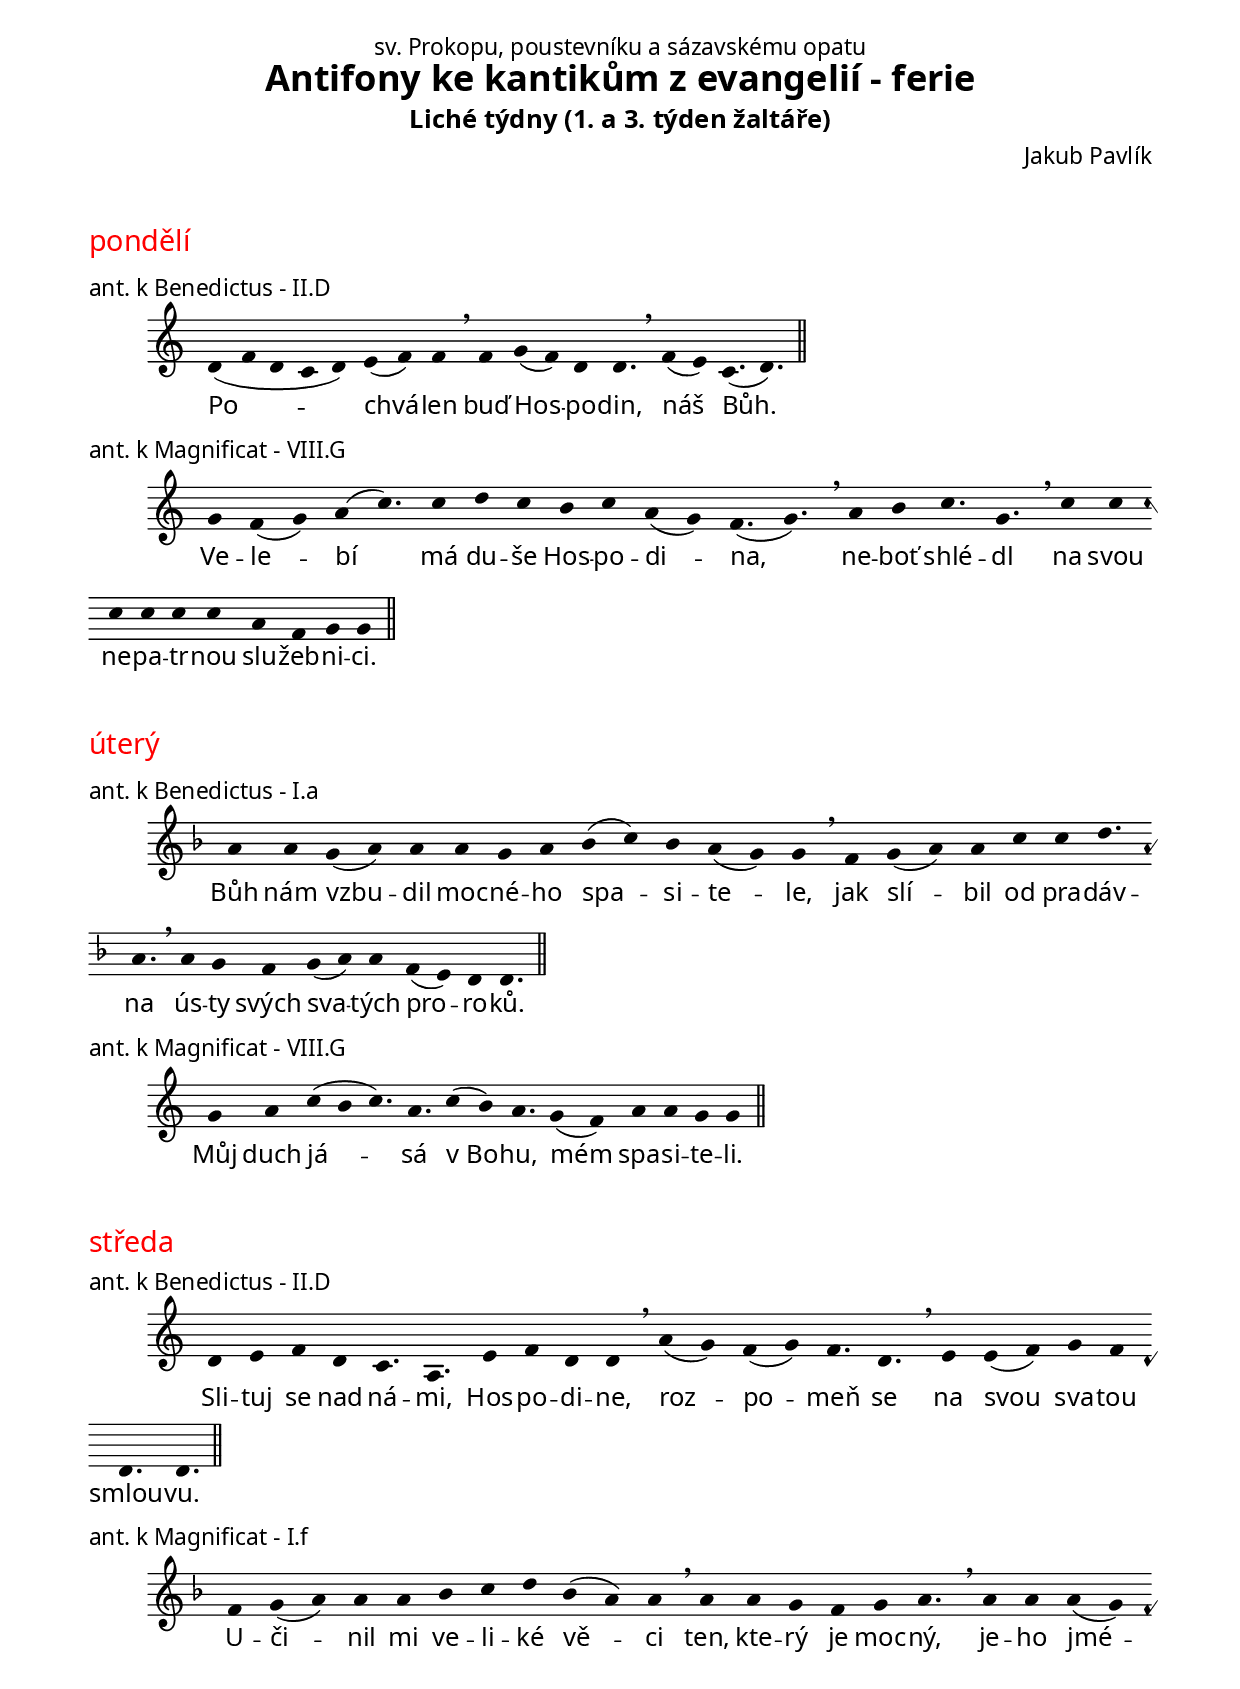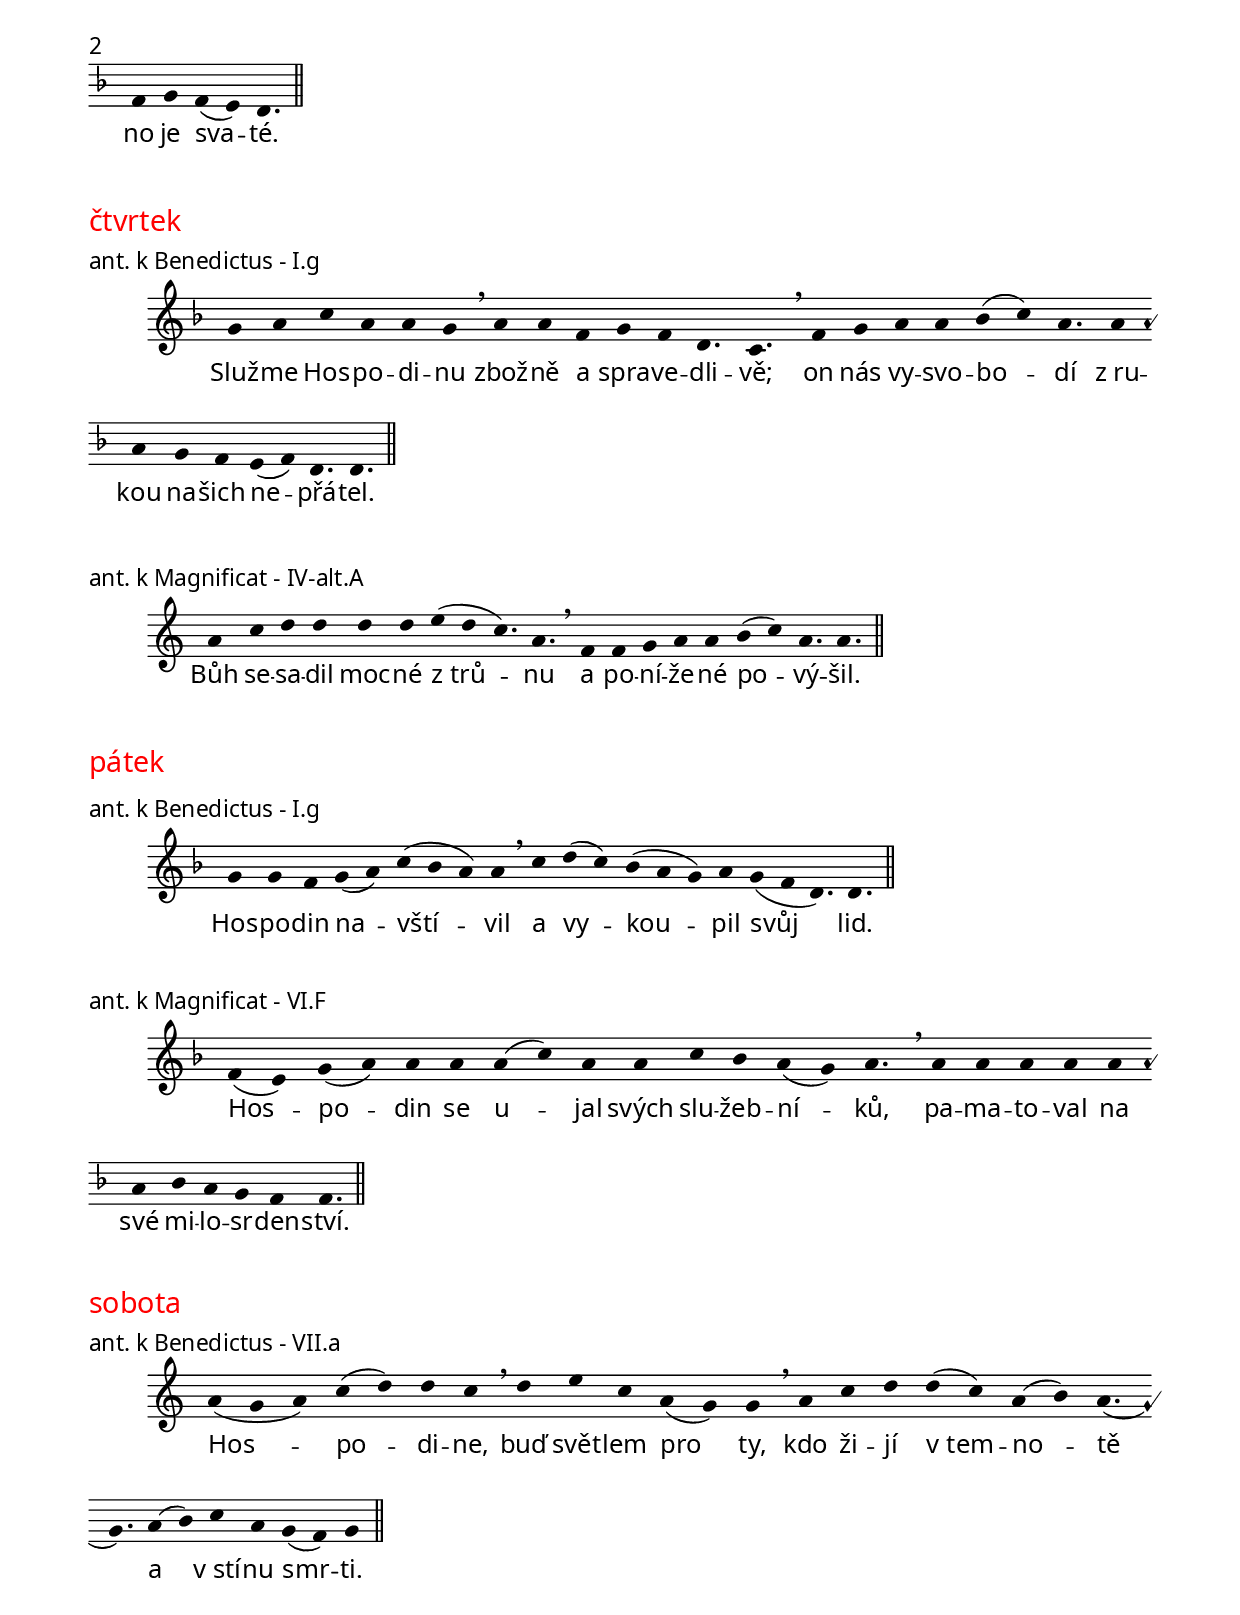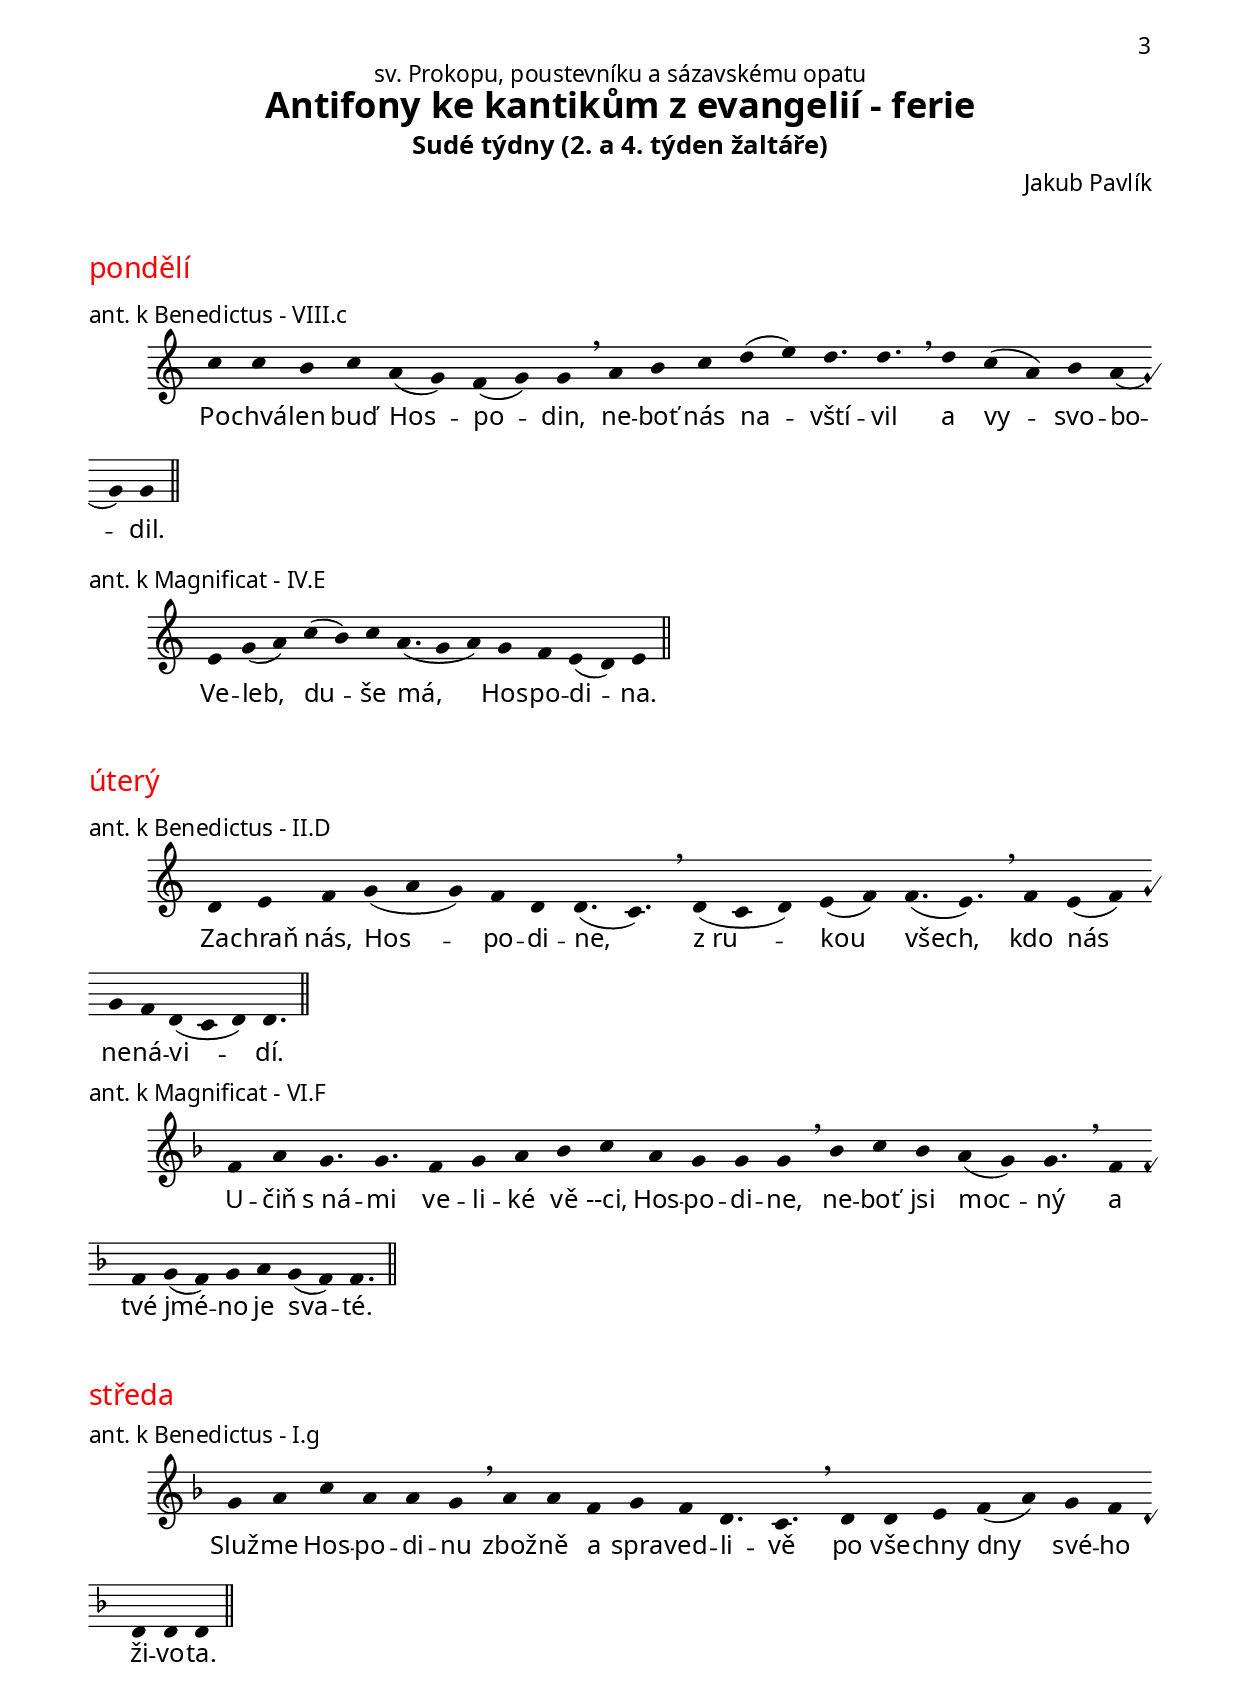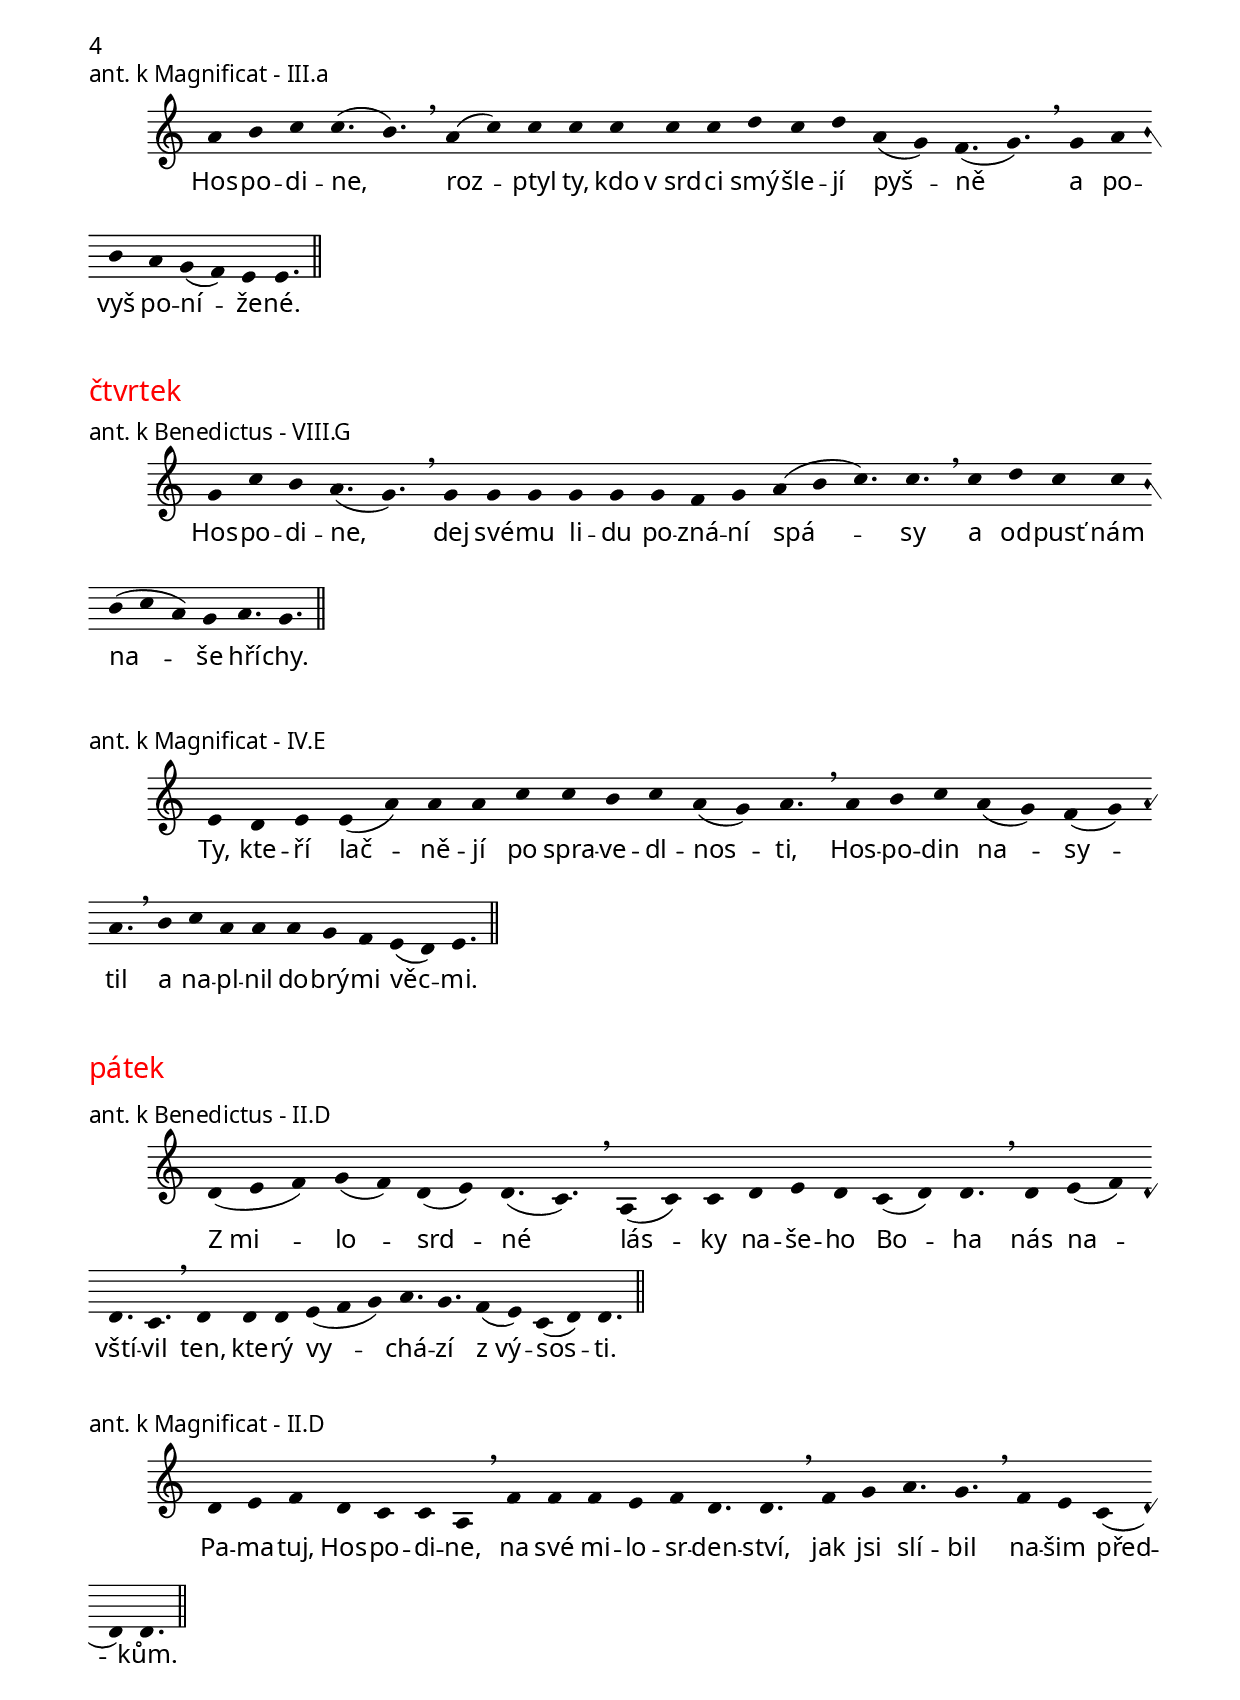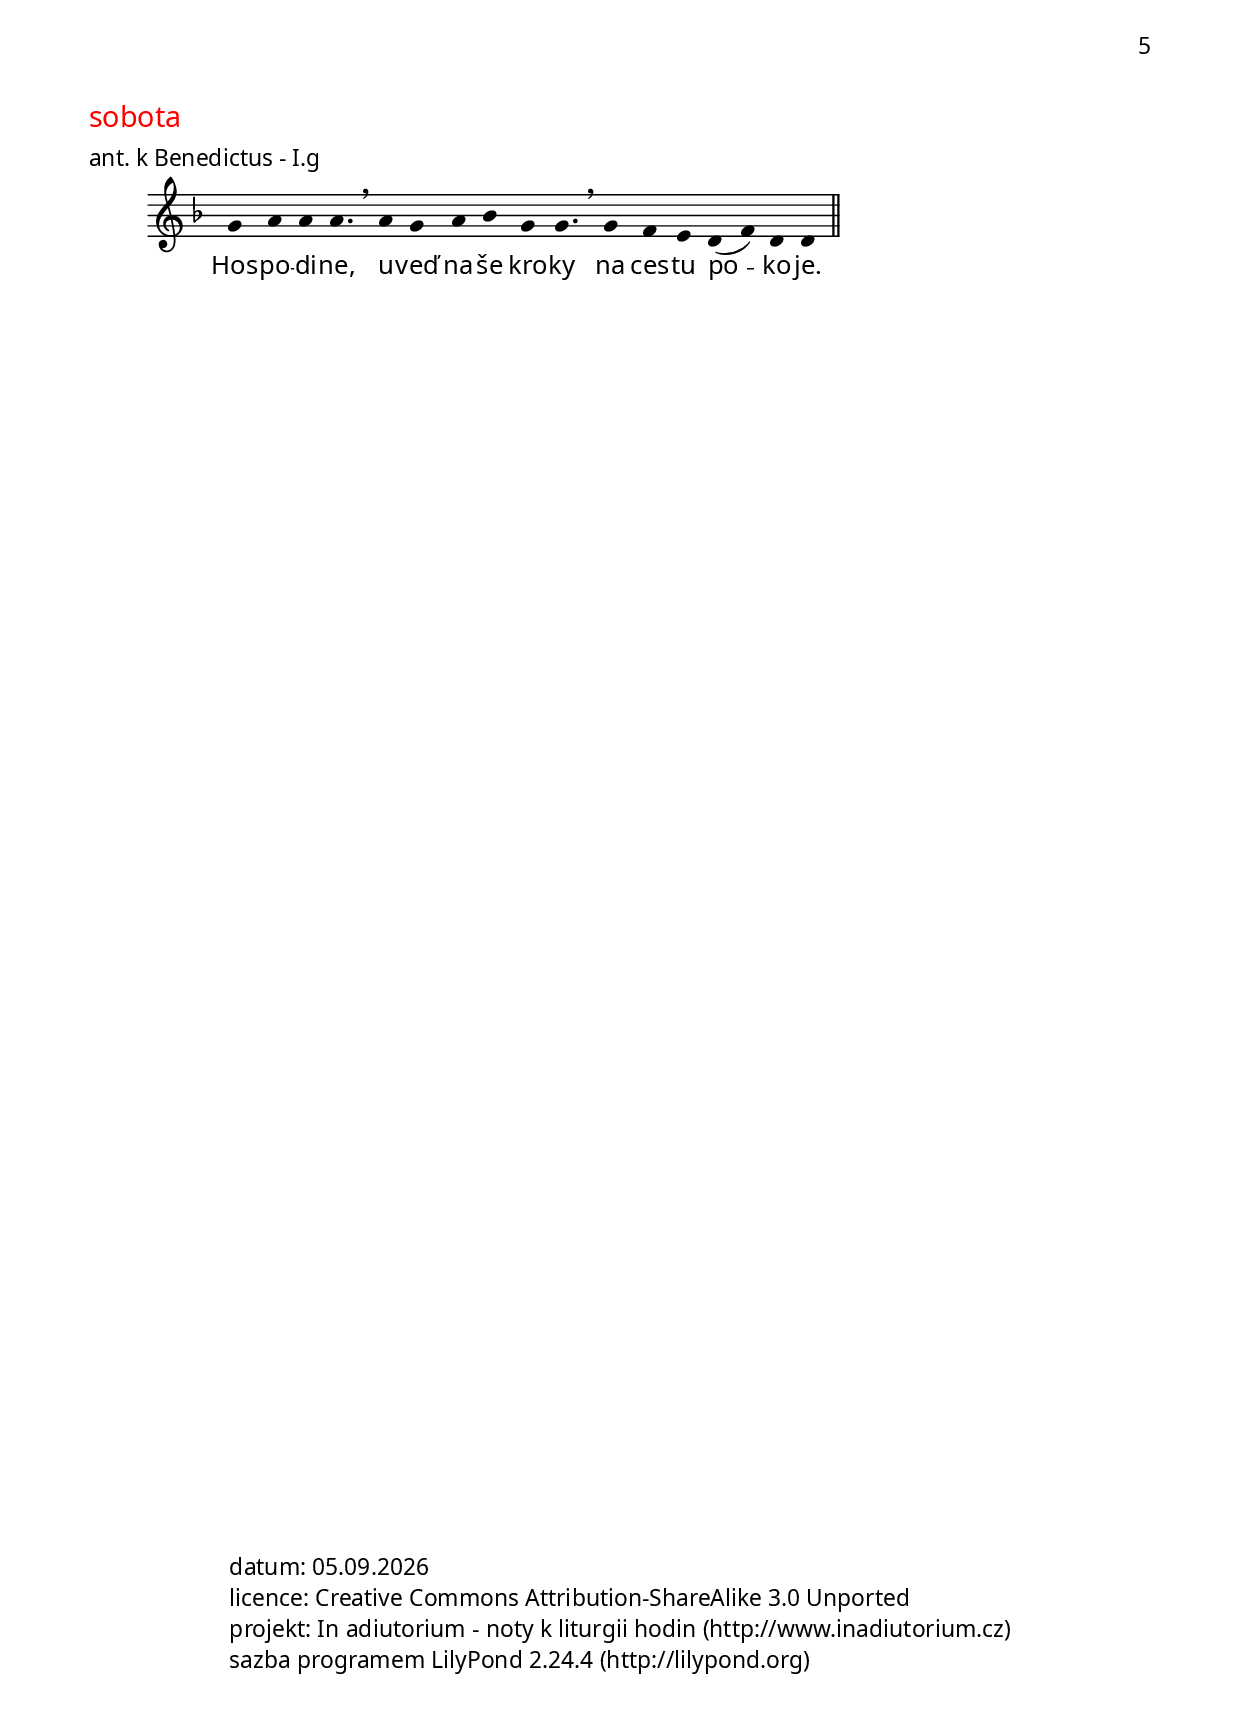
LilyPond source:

\version "2.12.3"

\header {
  title = "Antifony ke kantikům z evangelií - ferie"
  composer = "Jakub Pavlík"
  dedication = "sv. Prokopu, poustevníku a sázavskému opatu"
}

\include "spolecne.ly"

% dvoutýdenní cyklus feriálních antifon ke kantikům z evangelií

% LICHE TYDNY -------------------------------------------------

% pondeli

tIpondeliAntBenedictus = \score {
  \relative c' {
    \choralniRezim
    d4( f d c d) e( f) f \breathe
    f g( f) d d4. \breathe
    f4( e) c4.( d) \bar "||"
  }
  \addlyrics {
    Po -- chvá -- len buď Hos -- po -- din, náš Bůh.
  }
  \header {
    piece = "ant. k Benedictus - II.D"
  }
}

tIpondeliAntMagnificat = \score {
  \relative c'' {
    \choralniRezim
    g4 f( g) a( c4.) c4 d c b c a( g) f4.( g) \breathe
    a4 b c4. g \breathe
    c4 c c c c c a f g g \bar "||"
  }
  \addlyrics {
    Ve -- le -- bí má du -- še Hos -- po -- di -- na,
    ne -- boť shlé -- dl na svou ne -- pa -- tr -- nou slu -- žeb -- ni -- ci.
  }
  \header {
    piece = "ant. k Magnificat - VIII.G"
  }
}

% utery

tIuteryAntBenedictus = \score {
  \relative c'' {
    \choralniRezim
    \key f \major
    a4 a g( a) a a g a bes( c) bes a( g) g \breathe
    f g( a) a c c d4. a \breathe
    a4 g f g( a) a f( e) d d4. \bar "||"
  }
  \addlyrics {
    Bůh nám vzbu -- dil moc -- né -- ho spa -- si -- te -- le,
    jak slí -- bil od pra -- dáv -- na ús -- ty svých sva -- tých
    pro -- ro -- ků.
  }
  \header {
    piece = "ant. k Benedictus - I.a"
  }
}

tIuteryAntMagnificat = \score {
  \relative c'' {
    \choralniRezim
    g4 a c( b c4.) a4. c4( b) a4. g4( f) a a g g \bar "||"
  }
  \addlyrics {
    Můj duch já -- sá v_Bo -- hu, mém spa -- si -- te -- li.
  }
  \header {
    piece = "ant. k Magnificat - VIII.G"
  }
}

% streda

tIstredaAntBenedictus = \score {
  \relative c' {
    \choralniRezim
    d4 e f d c4. a e'4 f d d \breathe
    a'( g) f( g) f4. d \breathe
    e4 e( f) g f d4. d \bar "||"
  }
  \addlyrics {
    Sli -- tuj se nad ná -- mi, Hos -- po -- di -- ne,
    roz -- po -- meň se 
    na svou sva -- tou smlou -- vu.
  }
  \header {
    piece = "ant. k Benedictus - II.D"
  }
}

tIstredaAntMagnificat = \score {
  \relative c' {
    \choralniRezim
    \key f\major
    f4 g( a) a a bes c d bes( a) a \breathe
    a a g f g a4. \breathe
    a4 a a( g) f g f( e) d4. \bar "||"
  }
  \addlyrics {
    U -- či -- nil mi ve -- li -- ké vě -- ci
    ten, kte -- rý je moc -- ný,
    je -- ho jmé -- no je sva -- té.
  }
  \header {
    piece = "ant. k Magnificat - I.f"
  }
}

% ctvrtek

tIctvrtekAntBenedictus = \score {
  \relative c'' {
    \choralniRezim
    \key f\major
    g4 a c a a g \breathe
    a a f g f d4. c \breathe
    f4 g a a bes( c) a4.
    a4 a g f e( f) d4. d \bar "||"
  }
  \addlyrics {
    Služ -- me Hos -- po -- di -- nu
    zbož -- ně a spra -- ve -- dli -- vě;
    on nás vy -- svo -- bo -- dí
    z_ru -- kou na -- šich ne -- přá -- tel.
  }
  \header {
    piece = "ant. k Benedictus - I.g"
  }
}

tIctvrtekAntMagnificat = \score {
  \relative c'' {
    \choralniRezim
    a4 c d d d d e( d c4.) a \breathe
    f4 f g a a b( c) a4. a \bar "||"
  }
  \addlyrics {
    Bůh se -- sa -- dil moc -- né z_trů -- nu
    a po -- ní -- že -- né po -- vý -- šil.
  }
  \header {
    piece = "ant. k Magnificat - IV-alt.A"
  }
}

% patek

tIpatekAntBenedictus = \score {
  \relative c'' {
    \choralniRezim
    \key f\major
    g4 g f g( a)  c( bes a) a \breathe
    c4 d( c) bes( a g) a g( f d4.) d \bar "||"
  }
  \addlyrics {
    Hos -- po -- din na -- vští -- vil a vy -- kou -- pil svůj lid.
  }
  \header {
    piece = "ant. k Benedictus - I.g"
  }
}

tIpatekAntMagnificat = \score {
  \relative c' {
    \choralniRezim
    \key f\major
    f4( e) g( a) a a a( c) a a c bes a( g) a4. \breathe
    a4 a a a a a bes a g f f4. \bar "||"
  }
  \addlyrics {
    Hos -- po -- din se u -- jal svých slu -- žeb -- ní -- ků,
    pa -- ma -- to -- val na své mi -- lo -- sr -- den -- ství.
  }
  \header {
    piece = "ant. k Magnificat - VI.F"
  }
}

% sobota

tIsobotaAntBenedictus = \score {
  \relative c'' {
    \choralniRezim
    a4( g a) c( d) d c \breathe
    d4 e c a( g) g \breathe
    a4 c d d( c) a( b) a4.( g) a4( b) c a g( f) g \bar "||"
  }
  \addlyrics {
    Hos -- po -- di -- ne, buď svět -- lem pro ty,
    kdo ži -- jí v_tem -- no -- tě a v_stí -- nu smr -- ti.
  }
  \header {
    piece = "ant. k Benedictus - VII.a"
  }
}

% SUDE TYDNY -----------------------------------------------

% pondeli

tIIpondeliAntBenedictus = \score {
  \relative c'' {
    \choralniRezim
    c4 c b c a( g) f( g) g \breathe
    a b c d( e) d4. d \breathe 
    d4 c( a) b a( g) g \bar "||"
  }
  \addlyrics {
    Po -- chvá -- len buď Hos -- po -- din,
    ne -- boť nás na -- vští -- vil a vy -- svo -- bo -- dil.
  }
  \header {
    piece = "ant. k Benedictus - VIII.c"
  }
}

tIIpondeliAntMagnificat = \score {
  \relative c' {
    \choralniRezim
    e4 g( a) c( b) c a4.( g4 a) g f e( d) e \bar "||"
  }
  \addlyrics {
    Ve -- leb, du -- še má, Hos -- po -- di -- na.
  }
  \header {
    piece = "ant. k Magnificat - IV.E"
  }
}

% utery

tIIuteryAntBenedictus = \score {
  \relative c' {
    \choralniRezim
    d4 e f g( a g) f d d4.( c) \breathe
    d4( c d) e( f) f4.( e) \breathe
    f4 e( f) g f d( c d) d4. \bar "||"
  }
  \addlyrics {
    Za -- chraň nás, Hos -- po -- di -- ne,
    z_ru -- kou všech, kdo nás ne -- ná -- vi -- dí.
  }
  \header {
    piece = "ant. k Benedictus - II.D"
  }
}

tIIuteryAntMagnificat = \score {
  \relative c' {
    \choralniRezim
    \key f\major
    f4 a g4. g f4 g a bes c a  g g g \breathe
    bes c bes a( g) g4. \breathe
    f4 f g( f) g a g( f) f4. \bar "||"
  }
  \addlyrics {
    U -- čiň s_ná -- mi ve -- li -- ké vě --ci, Hos -- po -- di -- ne,
    ne -- boť jsi moc -- ný
    a tvé jmé -- no je sva -- té.
  }
  \header {
    piece = "ant. k Magnificat - VI.F"
  }
}

% streda

tIIstredaAntBenedictus = \score {
  \relative c'' {
    \choralniRezim
    \key f\major
    g4 a c a a g \breathe
    a a f g f d4. c \breathe
    d4 d e f( a) g f d d d \bar "||"
  }
  \addlyrics {
    Služ -- me Hos -- po -- di -- nu zbož -- ně a spra -- ved -- li -- vě
    po vše -- chny dny své -- ho ži -- vo -- ta.
  }
  \header {
    piece = "ant. k Benedictus - I.g"
  }
}

tIIstredaAntMagnificat = \score {
  \relative c'' {
    \choralniRezim
    a4 b c c4.( b) \breathe
    a4( c) c c c c c d c d a( g) f4.( g) \breathe
    g4 a b a g( f) e e4. \bar "||"
  }
  \addlyrics {
    Hos -- po -- di -- ne, roz -- ptyl ty, 
    kdo v_srd -- ci smý -- šle -- jí pyš -- ně
    a po -- vyš po -- ní -- že -- né.
  }
  \header {
    piece = "ant. k Magnificat - III.a"
  }
}

% ctvrtek

tIIctvrtekAntBenedictus = \score {
  \relative c'' {
    \choralniRezim
    g4 c b a4.( g) \breathe
    g4 g g g g g f g a( b c4.) c \breathe
    c4 d c c b( c a) g a4. g \bar "||"
  }
  \addlyrics {
    Hos -- po -- di -- ne, dej své -- mu li -- du po -- zná -- ní spá -- sy
    a od -- pusť nám na -- še hří -- chy.
  }
  \header {
    piece = "ant. k Benedictus - VIII.G"
  }
}

tIIctvrtekAntMagnificat = \score {
  \relative c' {
    \choralniRezim
    e4 d e e( a) a a c c b c a( g) a4. \breathe
    a4 b c a( g) f( g) a4. \breathe
    b4 c a a a g f e( d) e4. \bar "||"
  }
  \addlyrics {
    Ty, kte -- ří lač -- ně -- jí po spra -- ve -- dl -- nos -- ti,
    Hos -- po -- din na -- sy -- til a na -- pl -- nil do -- brý -- mi věc -- mi.
  }
  \header {
    piece = "ant. k Magnificat - IV.E"
  }
}

% patek

tIIpatekAntBenedictus = \score {
  \relative c' {
    \choralniRezim
    d4( e f) g( f) d( e) d4.( c) \breathe
    a4( c) c d e d c( d) d4. \breathe
    d4 e( f) d4. c \breathe
    d4 d d e( f g) a4. g f4( e) c( d) d4. \bar "||"
  }
  \addlyrics {
    Z_mi -- lo -- srd -- né lás -- ky na -- še -- ho Bo -- ha
    nás na -- vští -- vil ten, kte -- rý vy -- chá -- zí z_vý -- sos -- ti.
  }
  \header {
    piece = "ant. k Benedictus - II.D"
  }
}

tIIpatekAntMagnificat = \score {
  \relative c' {
    \choralniRezim
    d4 e f d c c a \breathe
    f' f f e f d4. d \breathe
    f4 g a4. g \breathe
    f4 e c( d) d4. \bar "||"
  }
  \addlyrics {
    Pa -- ma -- tuj, Hos -- po -- di -- ne,
    na své mi -- lo -- sr -- den -- ství,
    jak jsi slí -- bil na -- šim před -- kům.
  }
  \header {
    piece = "ant. k Magnificat - II.D"
  }
}

% sobota

tIIsobotaAntBenedictus = \score {
  \relative c'' {
    \choralniRezim
    \key f\major
    g4 a a a4. \breathe
    a4 g a bes g g4. \breathe
    g4 f e d( f) d d \bar "||"
  }
  \addlyrics {
    Hos -- po -- di -- ne, u -- veď na -- še kro -- ky 
    na ces -- tu po -- ko -- je.
  }
  \header {
    piece = "ant. k Benedictus - I.g"
  }
}


\bookpart {
  \header {
    subtitle = "Liché týdny (1. a 3. týden žaltáře)"
  }
  
  \markup\nadpisDen{"pondělí"}
  \score { \tIpondeliAntBenedictus }
  \score { \tIpondeliAntMagnificat }
  
  \markup\nadpisDen{"úterý"}
  \score { \tIuteryAntBenedictus }
  \score { \tIuteryAntMagnificat }
  
  \markup\nadpisDen{"středa"}
  \score { \tIstredaAntBenedictus }
  \score { \tIstredaAntMagnificat }
  
  \markup\nadpisDen{"čtvrtek"}
  \score { \tIctvrtekAntBenedictus }
  \score { \tIctvrtekAntMagnificat }
  
  \markup\nadpisDen{"pátek"}
  \score { \tIpatekAntBenedictus }
  \score { \tIpatekAntMagnificat }
  
  \markup\nadpisDen{"sobota"}
  \score { \tIsobotaAntBenedictus }
}

\bookpart {
  \header {
    subtitle = "Sudé týdny (2. a 4. týden žaltáře)"
  }
  
  \markup\nadpisDen{"pondělí"}
  \score { \tIIpondeliAntBenedictus }
  \score { \tIIpondeliAntMagnificat }
  
  \markup\nadpisDen{"úterý"}
  \score { \tIIuteryAntBenedictus }
  \score { \tIIuteryAntMagnificat }
  
  \markup\nadpisDen{"středa"}
  \score { \tIIstredaAntBenedictus }
  \score { \tIIstredaAntMagnificat }

  \markup\nadpisDen{"čtvrtek"}
  \score { \tIIctvrtekAntBenedictus }
  \score { \tIIctvrtekAntMagnificat }
  
  \markup\nadpisDen{"pátek"}
  \score { \tIIpatekAntBenedictus }
  \score { \tIIpatekAntMagnificat }
  
  \markup\nadpisDen{"sobota"}
  \score { \tIIsobotaAntBenedictus }
}